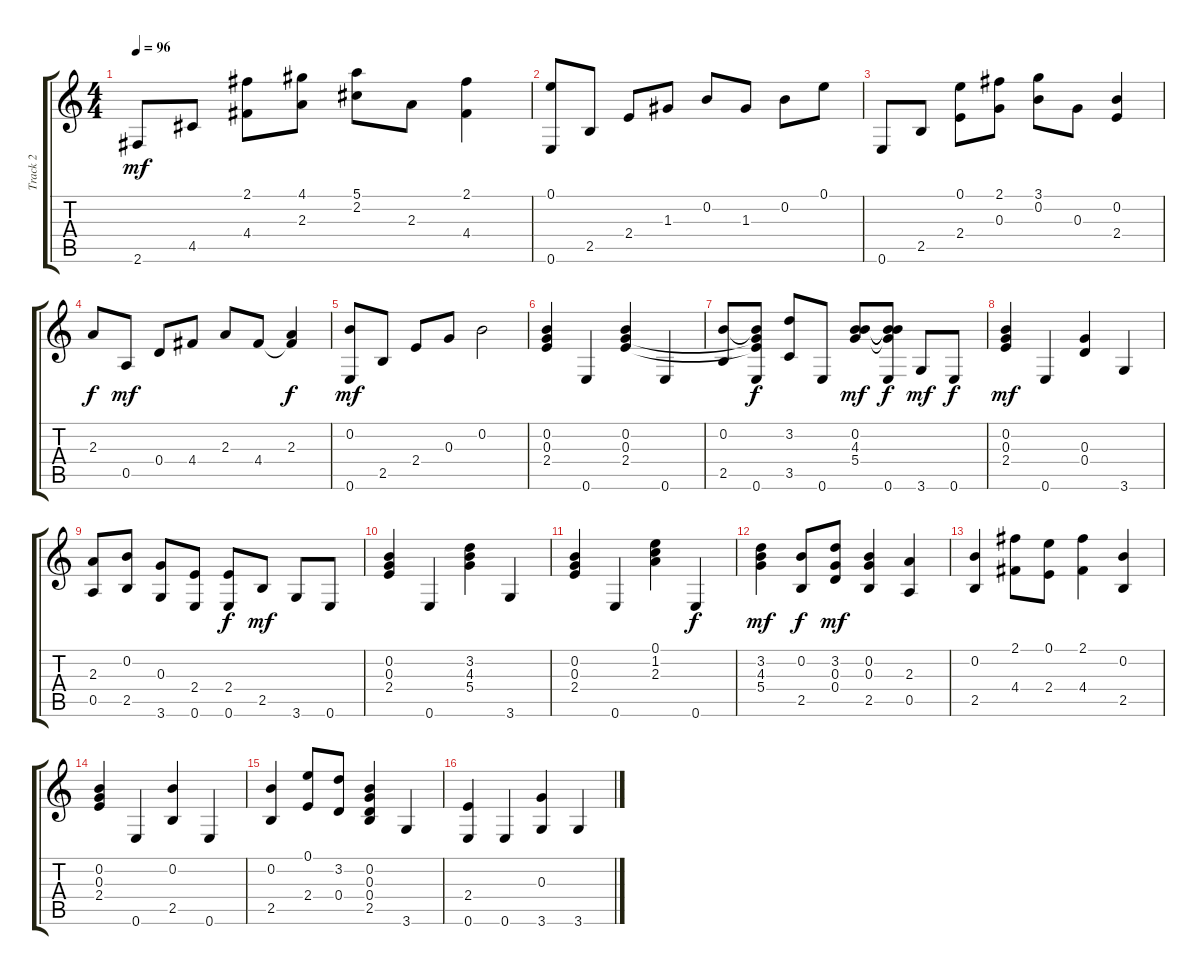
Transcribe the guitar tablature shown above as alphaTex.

\track ("Track 2" "Track 2") {instrument acousticguitarsteel}
\staff {score tabs}
\tuning (E4 B3 G3 D3 A2 E2) {hide}
\ts (4 4)
\tempo 96
\clef g2
\ks c
2.6.8{dy mf} 4.5.8 (2.1 4.4).8 (4.1 2.3).8 (5.1 2.2).8 2.3.8 (2.1 4.4).4 |
(0.1 0.6).8 2.5.8 2.4.8 1.3.8 0.2.8 1.3.8 0.2.8 0.1.8 |
0.6.8 2.5.8 (0.1 2.4).8 (2.1 0.3).8 (3.1 0.2).8 0.3.8 (0.2 2.4).4 |
2.3.8{dy f} 0.5.8{dy mf} 0.4.8 4.4.8 2.3.8 4.4.8 (2.3 4.4{t}).4{dy f} |
(0.2 0.6).8{dy mf} 2.5.8 2.4.8 0.3.8 0.2.2 |
(0.2 0.3 2.4).4 0.6.4 (0.2 0.3 2.4).4 0.6.4 |
(0.2 2.5).8 (0.2{t} 0.3{t} 2.4{t} 0.6).8{dy f} (3.2 3.5).8 0.6.8 (0.2 4.3 5.4).8{dy mf} (0.2{t} 4.3{t} 5.4{t} 0.6).8{dy f} 3.6.8{dy mf} 0.6.8{dy f} |
(0.2 0.3 2.4).4{dy mf} 0.6.4 (0.3 0.4).4 3.6.4 |
(2.3 0.5).8 (0.2 2.5).8 (0.3 3.6).8 (2.4 0.6).8 (2.4 0.6).8{dy f} 2.5.8{dy mf} 3.6.8 0.6.8 |
(0.2 0.3 2.4).4 0.6.4 (3.2 4.3 5.4).4 3.6.4 |
(0.2 0.3 2.4).4 0.6.4 (0.1 1.2 2.3).4 0.6.4{dy f} |
(3.2 4.3 5.4).4{dy mf} (0.2 2.5).8{dy f} (3.2 0.3 0.4).8{dy mf} (0.2 0.3 2.5).4 (2.3 0.5).4 |
(0.2 2.5).4 (2.1 4.4).8 (0.1 2.4).8 (2.1 4.4).4 (0.2 2.5).4 |
(0.2 0.3 2.4).4 0.6.4 (0.2 2.5).4 0.6.4 |
(0.2 2.5).4 (0.1 2.4).8 (3.2 0.4).8 (0.2 0.3 0.4 2.5).4 3.6.4 |
(2.4 0.6).4 0.6.4 (0.3 3.6).4 3.6.4
